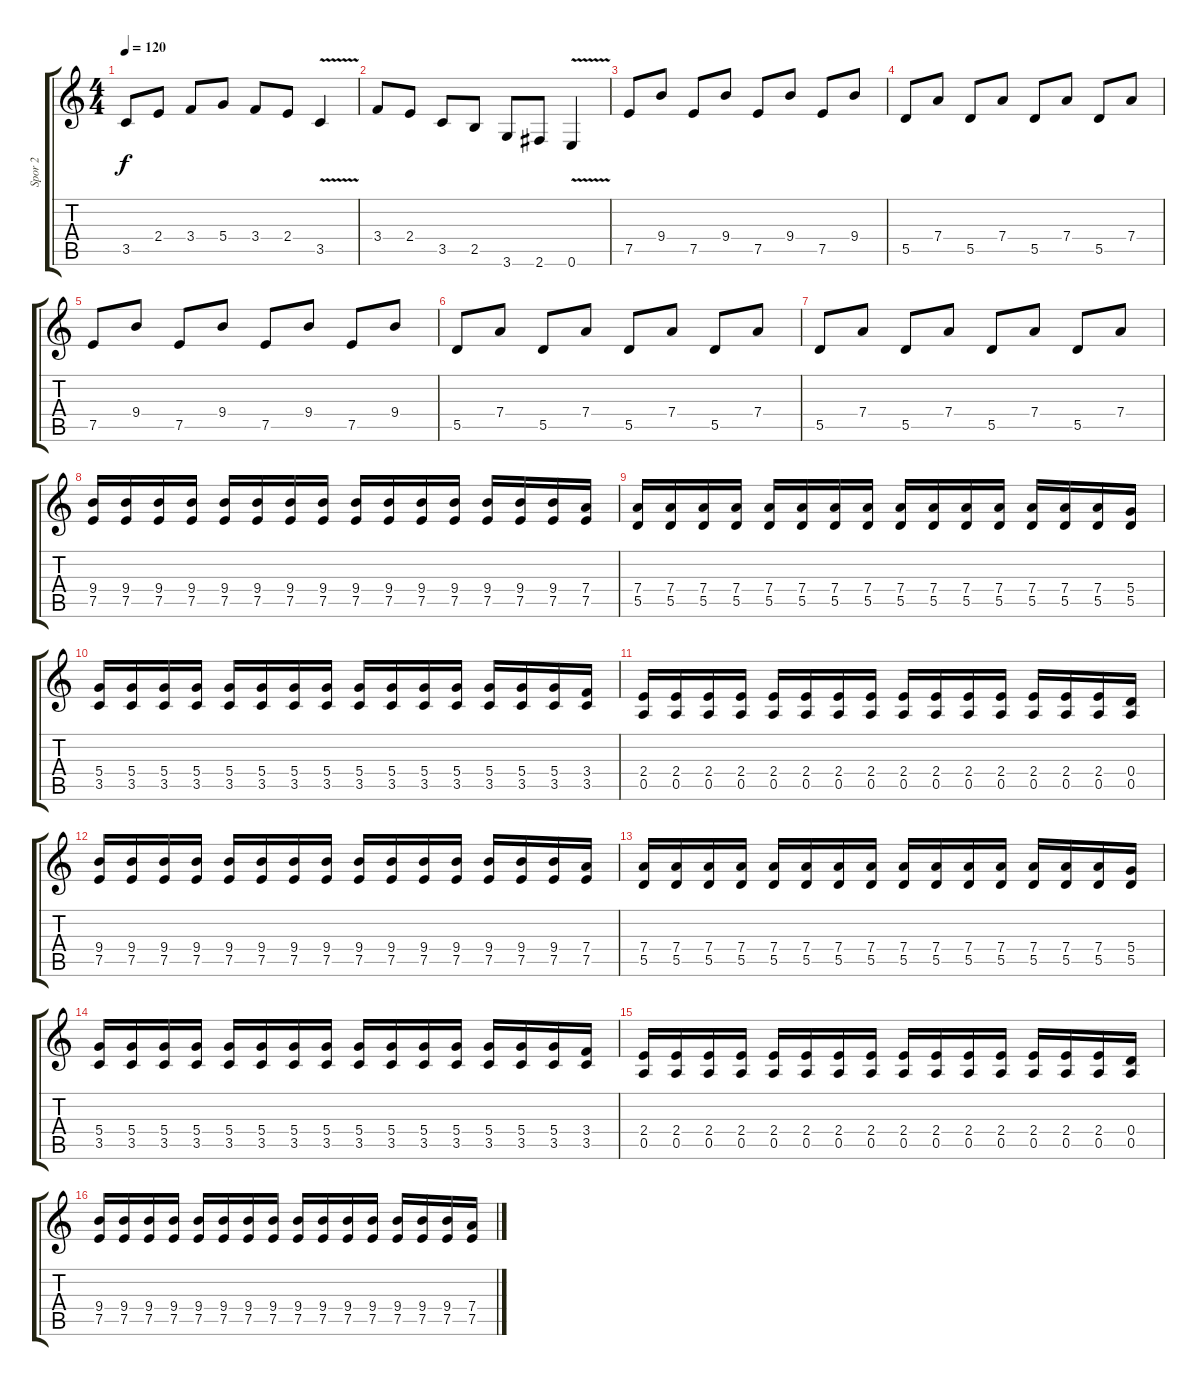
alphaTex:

\track ("Spor 2" "Spor 2") {instrument overdrivenguitar}
\staff {score tabs}
\tuning (E4 B3 G3 D3 A2 E2) {hide}
\ts (4 4)
\tempo 120
\clef g2
\ks c
3.5.8{dy f} 2.4.8 3.4.8 5.4.8 3.4.8 2.4.8 3.5{v}.4 |
3.4.8 2.4.8 3.5.8 2.5.8 3.6.8 2.6.8 0.6{v}.4 |
7.5.8 9.4.8 7.5.8 9.4.8 7.5.8 9.4.8 7.5.8 9.4.8 |
5.5.8 7.4.8 5.5.8 7.4.8 5.5.8 7.4.8 5.5.8 7.4.8 |
7.5.8 9.4.8 7.5.8 9.4.8 7.5.8 9.4.8 7.5.8 9.4.8 |
5.5.8 7.4.8 5.5.8 7.4.8 5.5.8 7.4.8 5.5.8 7.4.8 |
5.5.8 7.4.8 5.5.8 7.4.8 5.5.8 7.4.8 5.5.8 7.4.8 |
(9.4 7.5).16 (9.4 7.5).16 (9.4 7.5).16 (9.4 7.5).16 (9.4 7.5).16 (9.4 7.5).16 (9.4 7.5).16 (9.4 7.5).16 (9.4 7.5).16 (9.4 7.5).16 (9.4 7.5).16 (9.4 7.5).16 (9.4 7.5).16 (9.4 7.5).16 (9.4 7.5).16 (7.4 7.5).16 |
(7.4 5.5).16 (7.4 5.5).16 (7.4 5.5).16 (7.4 5.5).16 (7.4 5.5).16 (7.4 5.5).16 (7.4 5.5).16 (7.4 5.5).16 (7.4 5.5).16 (7.4 5.5).16 (7.4 5.5).16 (7.4 5.5).16 (7.4 5.5).16 (7.4 5.5).16 (7.4 5.5).16 (5.4 5.5).16 |
(5.4 3.5).16 (5.4 3.5).16 (5.4 3.5).16 (5.4 3.5).16 (5.4 3.5).16 (5.4 3.5).16 (5.4 3.5).16 (5.4 3.5).16 (5.4 3.5).16 (5.4 3.5).16 (5.4 3.5).16 (5.4 3.5).16 (5.4 3.5).16 (5.4 3.5).16 (5.4 3.5).16 (3.4 3.5).16 |
(2.4 0.5).16 (2.4 0.5).16 (2.4 0.5).16 (2.4 0.5).16 (2.4 0.5).16 (2.4 0.5).16 (2.4 0.5).16 (2.4 0.5).16 (2.4 0.5).16 (2.4 0.5).16 (2.4 0.5).16 (2.4 0.5).16 (2.4 0.5).16 (2.4 0.5).16 (2.4 0.5).16 (0.4 0.5).16 |
(9.4 7.5).16 (9.4 7.5).16 (9.4 7.5).16 (9.4 7.5).16 (9.4 7.5).16 (9.4 7.5).16 (9.4 7.5).16 (9.4 7.5).16 (9.4 7.5).16 (9.4 7.5).16 (9.4 7.5).16 (9.4 7.5).16 (9.4 7.5).16 (9.4 7.5).16 (9.4 7.5).16 (7.4 7.5).16 |
(7.4 5.5).16 (7.4 5.5).16 (7.4 5.5).16 (7.4 5.5).16 (7.4 5.5).16 (7.4 5.5).16 (7.4 5.5).16 (7.4 5.5).16 (7.4 5.5).16 (7.4 5.5).16 (7.4 5.5).16 (7.4 5.5).16 (7.4 5.5).16 (7.4 5.5).16 (7.4 5.5).16 (5.4 5.5).16 |
(5.4 3.5).16 (5.4 3.5).16 (5.4 3.5).16 (5.4 3.5).16 (5.4 3.5).16 (5.4 3.5).16 (5.4 3.5).16 (5.4 3.5).16 (5.4 3.5).16 (5.4 3.5).16 (5.4 3.5).16 (5.4 3.5).16 (5.4 3.5).16 (5.4 3.5).16 (5.4 3.5).16 (3.4 3.5).16 |
(2.4 0.5).16 (2.4 0.5).16 (2.4 0.5).16 (2.4 0.5).16 (2.4 0.5).16 (2.4 0.5).16 (2.4 0.5).16 (2.4 0.5).16 (2.4 0.5).16 (2.4 0.5).16 (2.4 0.5).16 (2.4 0.5).16 (2.4 0.5).16 (2.4 0.5).16 (2.4 0.5).16 (0.4 0.5).16 |
(9.4 7.5).16 (9.4 7.5).16 (9.4 7.5).16 (9.4 7.5).16 (9.4 7.5).16 (9.4 7.5).16 (9.4 7.5).16 (9.4 7.5).16 (9.4 7.5).16 (9.4 7.5).16 (9.4 7.5).16 (9.4 7.5).16 (9.4 7.5).16 (9.4 7.5).16 (9.4 7.5).16 (7.4 7.5).16
